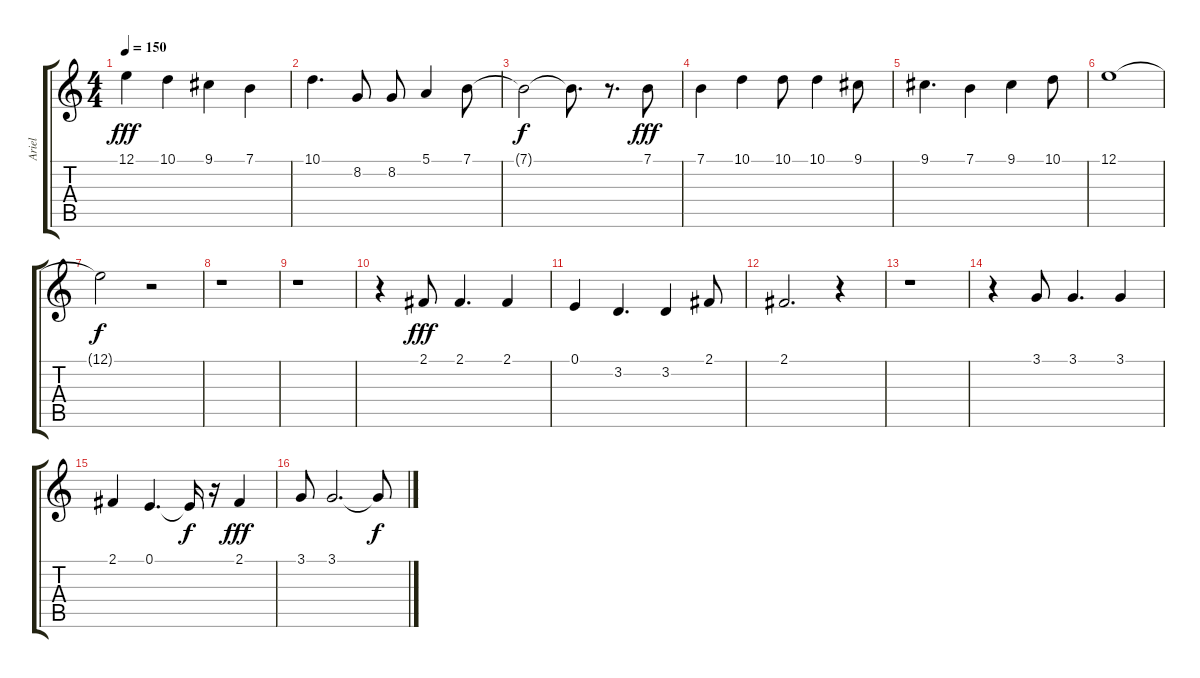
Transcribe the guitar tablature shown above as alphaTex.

\track ("Ariel" "Ariel") {instrument sopranosax}
\staff {score tabs}
\tuning (E4 B3 G3 D3 A2 E2) {hide}
\ts (4 4)
\tempo 150
\clef g2
\ks c
12.1.4{dy fff} 10.1.4 9.1.4 7.1.4 |
10.1.4{d} 8.2.8 8.2.8 5.1.4 7.1.8 |
7.1{t}.2{dy f} 7.1{t}.8{d} r.8{d} 7.1.8{dy fff} |
7.1.4 10.1.4 10.1.8 10.1.4 9.1.8 |
9.1.4{d} 7.1.4 9.1.4 10.1.8 |
12.1.1 |
12.1{t}.2{dy f} r.2 |
r.1 |
r.1 |
r.4 2.1.8{dy fff} 2.1.4{d} 2.1.4 |
0.1.4 3.2.4{d} 3.2.4 2.1.8 |
2.1.2{d} r.4 |
r.1 |
r.4 3.1.8 3.1.4{d} 3.1.4 |
2.1.4 0.1.4{d} 0.1{t}.16{dy f} r.16 2.1.4{dy fff} |
3.1.8 3.1.2{d} 3.1{t}.8{dy f}
